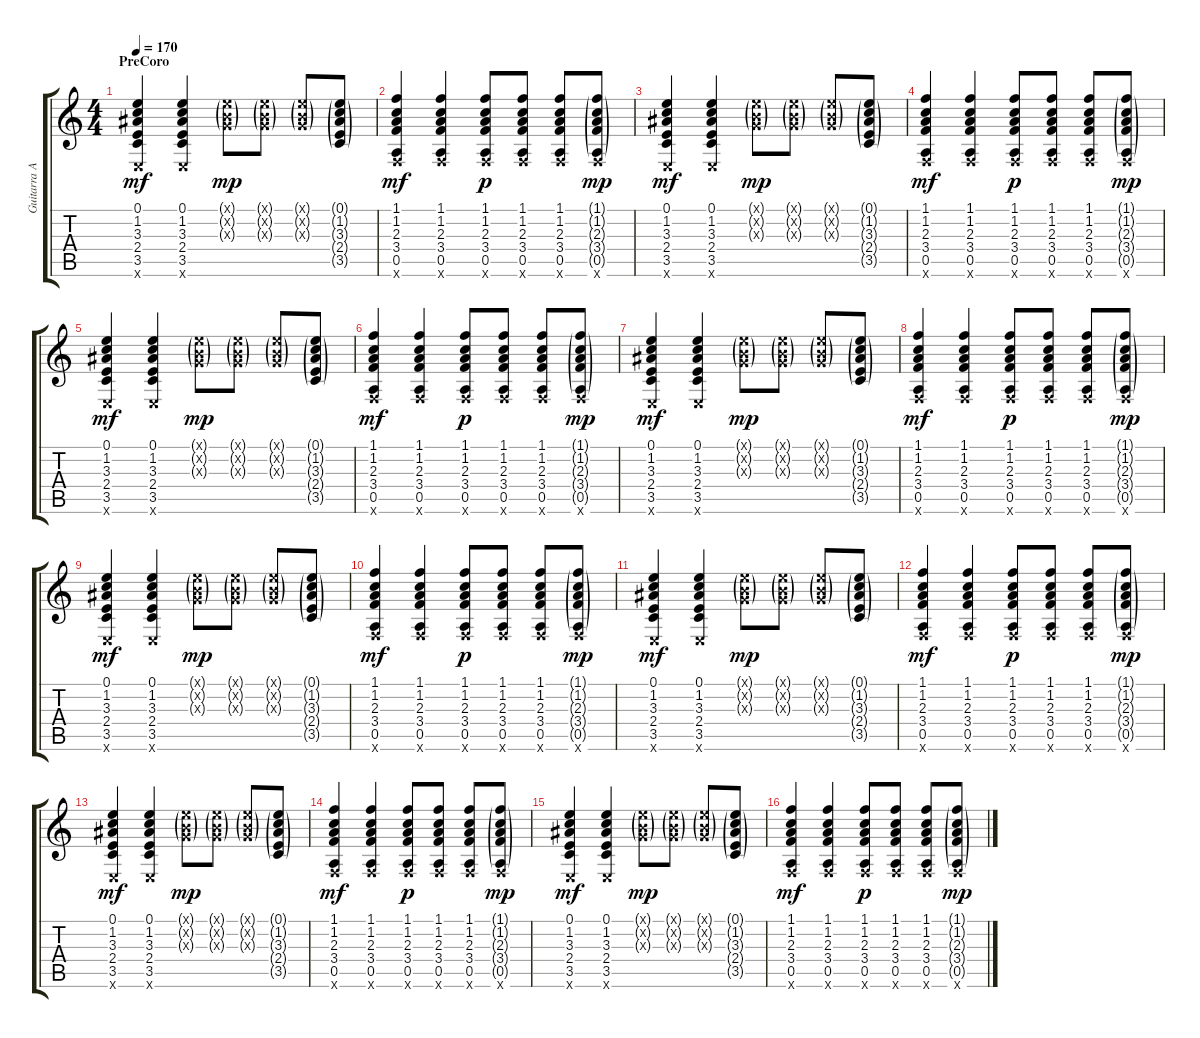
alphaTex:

\track ("Guitarra Acustica (Verso y Outro)" "Guitarra A") {instrument acousticguitarsteel}
\staff {score tabs}
\tuning (E4 B3 G3 D3 A2 E2) {hide}
\ts (4 4)
\section ("" "PreCoro")
\tempo 170
\clef g2
\ks c
(0.1 1.2 3.3 2.4 3.5 0.6{x}).4{dy mf} (0.1 1.2 3.3 2.4 3.5 0.6{x}).4 (0.1{g x} 0.2{g x} 0.3{g x}).8{dy mp} (0.1{g x} 0.2{g x} 0.3{g x}).8 (0.1{g x} 0.2{g x} 0.3{g x}).8 (0.1{g} 1.2{g} 3.3{g} 2.4{g} 3.5{g}).8 |
(1.1 1.2 2.3 3.4 0.5 1.6{x}).4{dy mf} (1.1 1.2 2.3 3.4 0.5 1.6{x}).4 (1.1 1.2 2.3 3.4 0.5 1.6{x}).8{dy p} (1.1 1.2 2.3 3.4 0.5 1.6{x}).8 (1.1 1.2 2.3 3.4 0.5 1.6{x}).8 (1.1{g} 1.2{g} 2.3{g} 3.4{g} 0.5{g} 1.6{x}).8{dy mp} |
(0.1 1.2 3.3 2.4 3.5 0.6{x}).4{dy mf} (0.1 1.2 3.3 2.4 3.5 0.6{x}).4 (0.1{g x} 0.2{g x} 0.3{g x}).8{dy mp} (0.1{g x} 0.2{g x} 0.3{g x}).8 (0.1{g x} 0.2{g x} 0.3{g x}).8 (0.1{g} 1.2{g} 3.3{g} 2.4{g} 3.5{g}).8 |
(1.1 1.2 2.3 3.4 0.5 1.6{x}).4{dy mf} (1.1 1.2 2.3 3.4 0.5 1.6{x}).4 (1.1 1.2 2.3 3.4 0.5 1.6{x}).8{dy p} (1.1 1.2 2.3 3.4 0.5 1.6{x}).8 (1.1 1.2 2.3 3.4 0.5 1.6{x}).8 (1.1{g} 1.2{g} 2.3{g} 3.4{g} 0.5{g} 1.6{x}).8{dy mp} |
(0.1 1.2 3.3 2.4 3.5 0.6{x}).4{dy mf} (0.1 1.2 3.3 2.4 3.5 0.6{x}).4 (0.1{g x} 0.2{g x} 0.3{g x}).8{dy mp} (0.1{g x} 0.2{g x} 0.3{g x}).8 (0.1{g x} 0.2{g x} 0.3{g x}).8 (0.1{g} 1.2{g} 3.3{g} 2.4{g} 3.5{g}).8 |
(1.1 1.2 2.3 3.4 0.5 1.6{x}).4{dy mf} (1.1 1.2 2.3 3.4 0.5 1.6{x}).4 (1.1 1.2 2.3 3.4 0.5 1.6{x}).8{dy p} (1.1 1.2 2.3 3.4 0.5 1.6{x}).8 (1.1 1.2 2.3 3.4 0.5 1.6{x}).8 (1.1{g} 1.2{g} 2.3{g} 3.4{g} 0.5{g} 1.6{x}).8{dy mp} |
(0.1 1.2 3.3 2.4 3.5 0.6{x}).4{dy mf} (0.1 1.2 3.3 2.4 3.5 0.6{x}).4 (0.1{g x} 0.2{g x} 0.3{g x}).8{dy mp} (0.1{g x} 0.2{g x} 0.3{g x}).8 (0.1{g x} 0.2{g x} 0.3{g x}).8 (0.1{g} 1.2{g} 3.3{g} 2.4{g} 3.5{g}).8 |
(1.1 1.2 2.3 3.4 0.5 1.6{x}).4{dy mf} (1.1 1.2 2.3 3.4 0.5 1.6{x}).4 (1.1 1.2 2.3 3.4 0.5 1.6{x}).8{dy p} (1.1 1.2 2.3 3.4 0.5 1.6{x}).8 (1.1 1.2 2.3 3.4 0.5 1.6{x}).8 (1.1{g} 1.2{g} 2.3{g} 3.4{g} 0.5{g} 1.6{x}).8{dy mp} |
(0.1 1.2 3.3 2.4 3.5 0.6{x}).4{dy mf} (0.1 1.2 3.3 2.4 3.5 0.6{x}).4 (0.1{g x} 0.2{g x} 0.3{g x}).8{dy mp} (0.1{g x} 0.2{g x} 0.3{g x}).8 (0.1{g x} 0.2{g x} 0.3{g x}).8 (0.1{g} 1.2{g} 3.3{g} 2.4{g} 3.5{g}).8 |
(1.1 1.2 2.3 3.4 0.5 1.6{x}).4{dy mf} (1.1 1.2 2.3 3.4 0.5 1.6{x}).4 (1.1 1.2 2.3 3.4 0.5 1.6{x}).8{dy p} (1.1 1.2 2.3 3.4 0.5 1.6{x}).8 (1.1 1.2 2.3 3.4 0.5 1.6{x}).8 (1.1{g} 1.2{g} 2.3{g} 3.4{g} 0.5{g} 1.6{x}).8{dy mp} |
(0.1 1.2 3.3 2.4 3.5 0.6{x}).4{dy mf} (0.1 1.2 3.3 2.4 3.5 0.6{x}).4 (0.1{g x} 0.2{g x} 0.3{g x}).8{dy mp} (0.1{g x} 0.2{g x} 0.3{g x}).8 (0.1{g x} 0.2{g x} 0.3{g x}).8 (0.1{g} 1.2{g} 3.3{g} 2.4{g} 3.5{g}).8 |
(1.1 1.2 2.3 3.4 0.5 1.6{x}).4{dy mf} (1.1 1.2 2.3 3.4 0.5 1.6{x}).4 (1.1 1.2 2.3 3.4 0.5 1.6{x}).8{dy p} (1.1 1.2 2.3 3.4 0.5 1.6{x}).8 (1.1 1.2 2.3 3.4 0.5 1.6{x}).8 (1.1{g} 1.2{g} 2.3{g} 3.4{g} 0.5{g} 1.6{x}).8{dy mp} |
(0.1 1.2 3.3 2.4 3.5 0.6{x}).4{dy mf} (0.1 1.2 3.3 2.4 3.5 0.6{x}).4 (0.1{g x} 0.2{g x} 0.3{g x}).8{dy mp} (0.1{g x} 0.2{g x} 0.3{g x}).8 (0.1{g x} 0.2{g x} 0.3{g x}).8 (0.1{g} 1.2{g} 3.3{g} 2.4{g} 3.5{g}).8 |
(1.1 1.2 2.3 3.4 0.5 1.6{x}).4{dy mf} (1.1 1.2 2.3 3.4 0.5 1.6{x}).4 (1.1 1.2 2.3 3.4 0.5 1.6{x}).8{dy p} (1.1 1.2 2.3 3.4 0.5 1.6{x}).8 (1.1 1.2 2.3 3.4 0.5 1.6{x}).8 (1.1{g} 1.2{g} 2.3{g} 3.4{g} 0.5{g} 1.6{x}).8{dy mp} |
(0.1 1.2 3.3 2.4 3.5 0.6{x}).4{dy mf} (0.1 1.2 3.3 2.4 3.5 0.6{x}).4 (0.1{g x} 0.2{g x} 0.3{g x}).8{dy mp} (0.1{g x} 0.2{g x} 0.3{g x}).8 (0.1{g x} 0.2{g x} 0.3{g x}).8 (0.1{g} 1.2{g} 3.3{g} 2.4{g} 3.5{g}).8 |
(1.1 1.2 2.3 3.4 0.5 1.6{x}).4{dy mf} (1.1 1.2 2.3 3.4 0.5 1.6{x}).4 (1.1 1.2 2.3 3.4 0.5 1.6{x}).8{dy p} (1.1 1.2 2.3 3.4 0.5 1.6{x}).8 (1.1 1.2 2.3 3.4 0.5 1.6{x}).8 (1.1{g} 1.2{g} 2.3{g} 3.4{g} 0.5{g} 1.6{x}).8{dy mp}
